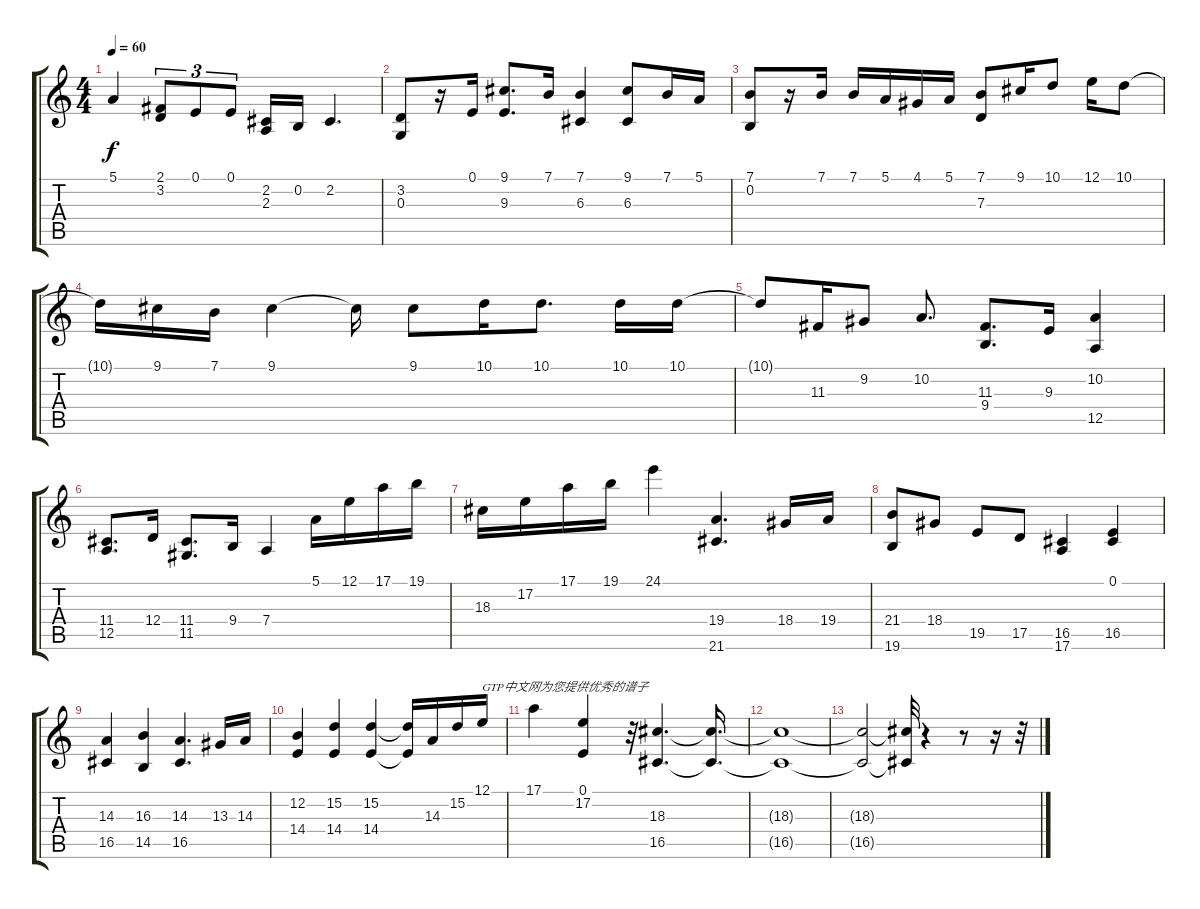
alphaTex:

\track "" {instrument brightacousticpiano}
\staff {score tabs}
\tuning (E4 B3 G3 D3 A2 E2) {hide}
\ts (4 4)
\tempo 60
\clef g2
\ks c
5.1{t}.4{dy f} (2.1 3.2).8{tu (3 2)} 0.1.8{tu (3 2)} 0.1.8{tu (3 2)} (2.2 2.3).16 0.2.16 2.2.4{d} |
(3.2 0.3).8 r.16 0.1.16 (9.1 9.3).8{d} 7.1.16 (7.1 6.3).4 (9.1 6.3).8 7.1.16 5.1.16 |
(7.1 0.2).8 r.16 7.1.16 7.1.16 5.1.16 4.1.16 5.1.16 (7.1 7.3).8 9.1.16 10.1.8 12.1.16 10.1.8 |
10.1{t}.16 9.1.16 7.1.16 9.1.4 9.1{t}.16 9.1.8 10.1.16 10.1.8{d} 10.1.16 10.1.16 |
10.1{t}.8 11.3.16 9.2.8 10.2.8{d} (11.3 9.4).8{d} 9.3.16 (10.2 12.5).4 |
(11.4 12.5).8{d} 12.4.16 (11.4 11.5).8{d} 9.4.16 7.4.4 5.1.16 12.1.16 17.1.16 19.1.16 |
18.3.16 17.2.16 17.1.16 19.1.16 24.1.4 (19.4 21.6).4{d} 18.4.16 19.4.16 |
(21.4 19.6).8 18.4.8 19.5.8 17.5.8 (16.5 17.6).4 (0.1 16.5).4 |
(14.3 16.5).4 (16.3 14.5).4 (14.3 16.5).4{d} 13.3.16 14.3.16 |
(12.2 14.4).4 (15.2 14.4).4 (15.2 14.4).4 (15.2{t} 14.4{t}).16 14.3.16 15.2.16 12.1.16{txt "GTP中文网为您提供优秀的谱子"} |
17.1.4 (0.1 17.2).4 r.32 (18.3 16.5).4{d} (18.3{t} 16.5{t}).16{d} |
(18.3{t} 16.5{t}).1 |
(18.3{t} 16.5{t}).2 (18.3{t} 16.5{t}).32 r.4 r.8 r.16 r.32
